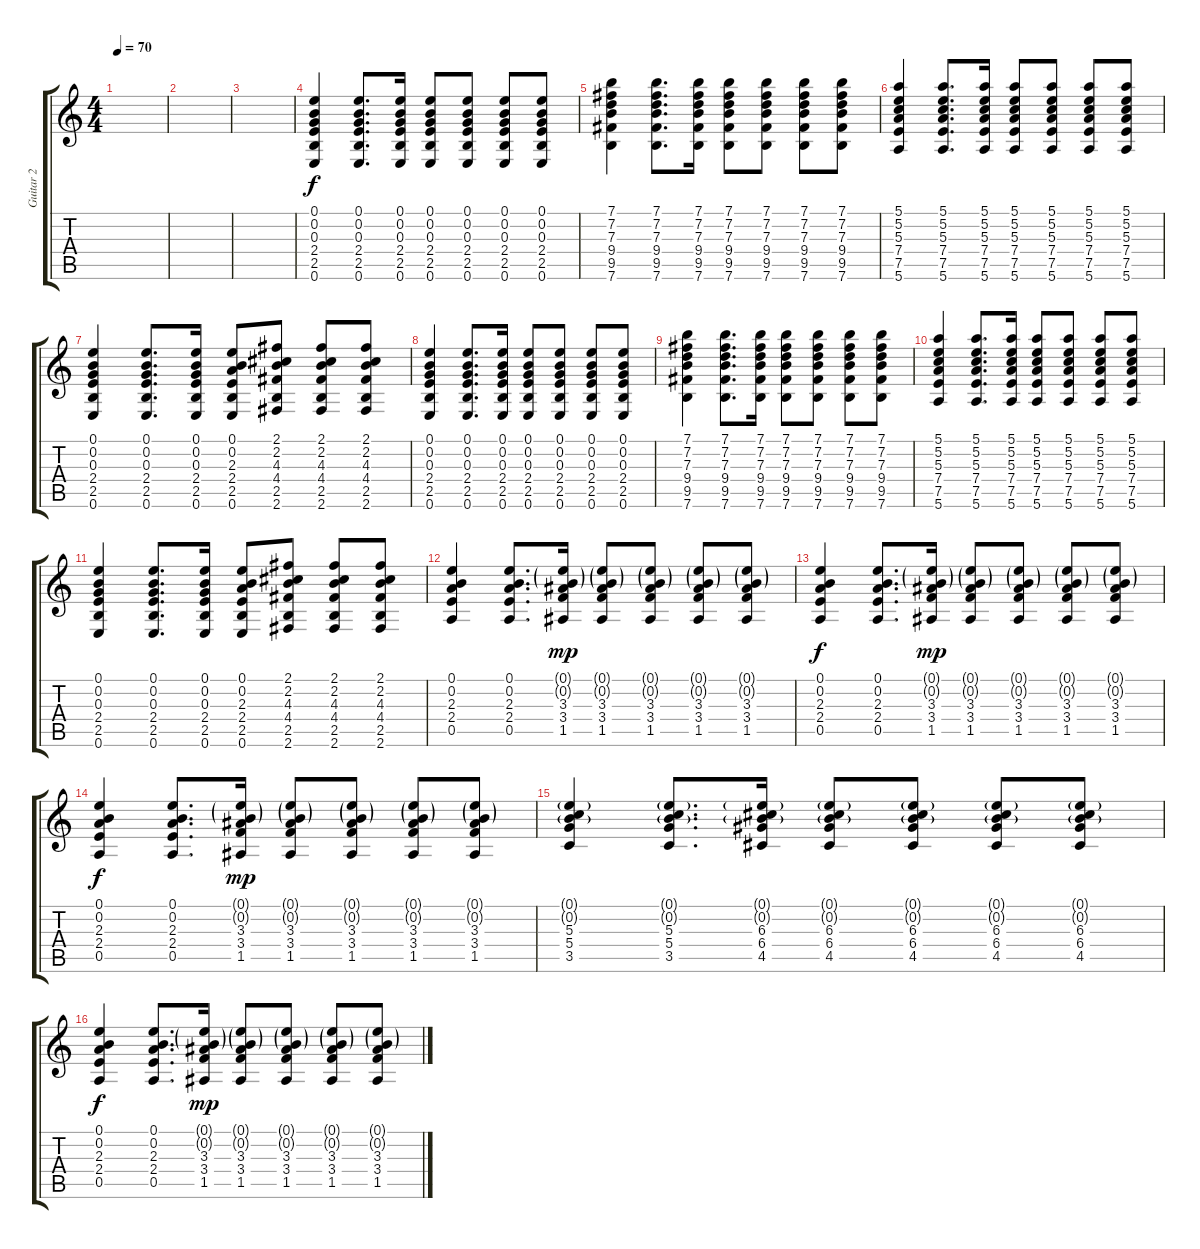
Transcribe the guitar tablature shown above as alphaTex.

\track ("Guitar 2" "Guitar 2") {instrument acousticguitarsteel}
\staff {score tabs}
\tuning (E4 B3 G3 D3 A2 E2) {hide}
\ts (4 4)
\tempo 70
\clef g2
\ks c
|
|
|
(0.1 0.2 0.3 2.4 2.5 0.6).4 (0.1 0.2 0.3 2.4 2.5 0.6).8{d} (0.1 0.2 0.3 2.4 2.5 0.6).16 (0.1 0.2 0.3 2.4 2.5 0.6).8 (0.1 0.2 0.3 2.4 2.5 0.6).8 (0.1 0.2 0.3 2.4 2.5 0.6).8 (0.1 0.2 0.3 2.4 2.5 0.6).8 |
(7.1 7.2 7.3 9.4 9.5 7.6).4 (7.1 7.2 7.3 9.4 9.5 7.6).8{d} (7.1 7.2 7.3 9.4 9.5 7.6).16 (7.1 7.2 7.3 9.4 9.5 7.6).8 (7.1 7.2 7.3 9.4 9.5 7.6).8 (7.1 7.2 7.3 9.4 9.5 7.6).8 (7.1 7.2 7.3 9.4 9.5 7.6).8 |
(5.1 5.2 5.3 7.4 7.5 5.6).4 (5.1 5.2 5.3 7.4 7.5 5.6).8{d} (5.1 5.2 5.3 7.4 7.5 5.6).16 (5.1 5.2 5.3 7.4 7.5 5.6).8 (5.1 5.2 5.3 7.4 7.5 5.6).8 (5.1 5.2 5.3 7.4 7.5 5.6).8 (5.1 5.2 5.3 7.4 7.5 5.6).8 |
(0.1 0.2 0.3 2.4 2.5 0.6).4 (0.1 0.2 0.3 2.4 2.5 0.6).8{d} (0.1 0.2 0.3 2.4 2.5 0.6).16 (0.1 0.2 2.3 2.4 2.5 0.6).8 (2.1 2.2 4.3 4.4 2.5 2.6).8 (2.1 2.2 4.3 4.4 2.5 2.6).8 (2.1 2.2 4.3 4.4 2.5 2.6).8 |
(0.1 0.2 0.3 2.4 2.5 0.6).4 (0.1 0.2 0.3 2.4 2.5 0.6).8{d} (0.1 0.2 0.3 2.4 2.5 0.6).16 (0.1 0.2 0.3 2.4 2.5 0.6).8 (0.1 0.2 0.3 2.4 2.5 0.6).8 (0.1 0.2 0.3 2.4 2.5 0.6).8 (0.1 0.2 0.3 2.4 2.5 0.6).8 |
(7.1 7.2 7.3 9.4 9.5 7.6).4 (7.1 7.2 7.3 9.4 9.5 7.6).8{d} (7.1 7.2 7.3 9.4 9.5 7.6).16 (7.1 7.2 7.3 9.4 9.5 7.6).8 (7.1 7.2 7.3 9.4 9.5 7.6).8 (7.1 7.2 7.3 9.4 9.5 7.6).8 (7.1 7.2 7.3 9.4 9.5 7.6).8 |
(5.1 5.2 5.3 7.4 7.5 5.6).4 (5.1 5.2 5.3 7.4 7.5 5.6).8{d} (5.1 5.2 5.3 7.4 7.5 5.6).16 (5.1 5.2 5.3 7.4 7.5 5.6).8 (5.1 5.2 5.3 7.4 7.5 5.6).8 (5.1 5.2 5.3 7.4 7.5 5.6).8 (5.1 5.2 5.3 7.4 7.5 5.6).8 |
(0.1 0.2 0.3 2.4 2.5 0.6).4 (0.1 0.2 0.3 2.4 2.5 0.6).8{d} (0.1 0.2 0.3 2.4 2.5 0.6).16 (0.1 0.2 2.3 2.4 2.5 0.6).8 (2.1 2.2 4.3 4.4 2.5 2.6).8 (2.1 2.2 4.3 4.4 2.5 2.6).8 (2.1 2.2 4.3 4.4 2.5 2.6).8 |
(0.1 0.2 2.3 2.4 0.5).4 (0.1 0.2 2.3 2.4 0.5).8{d} (0.1{g} 0.2{g} 3.3 3.4 1.5).16{dy mp} (0.1{g} 0.2{g} 3.3 3.4 1.5).8 (0.1{g} 0.2{g} 3.3 3.4 1.5).8 (0.1{g} 0.2{g} 3.3 3.4 1.5).8 (0.1{g} 0.2{g} 3.3 3.4 1.5).8 |
(0.1 0.2 2.3 2.4 0.5).4{dy f} (0.1 0.2 2.3 2.4 0.5).8{d} (0.1{g} 0.2{g} 3.3 3.4 1.5).16{dy mp} (0.1{g} 0.2{g} 3.3 3.4 1.5).8 (0.1{g} 0.2{g} 3.3 3.4 1.5).8 (0.1{g} 0.2{g} 3.3 3.4 1.5).8 (0.1{g} 0.2{g} 3.3 3.4 1.5).8 |
(0.1 0.2 2.3 2.4 0.5).4{dy f} (0.1 0.2 2.3 2.4 0.5).8{d} (0.1{g} 0.2{g} 3.3 3.4 1.5).16{dy mp} (0.1{g} 0.2{g} 3.3 3.4 1.5).8 (0.1{g} 0.2{g} 3.3 3.4 1.5).8 (0.1{g} 0.2{g} 3.3 3.4 1.5).8 (0.1{g} 0.2{g} 3.3 3.4 1.5).8 |
(0.1{g} 0.2{g} 5.3 5.4 3.5).4 (0.1{g} 0.2{g} 5.3 5.4 3.5).8{d} (0.1{g} 0.2{g} 6.3 6.4 4.5).16 (0.1{g} 0.2{g} 6.3 6.4 4.5).8 (0.1{g} 0.2{g} 6.3 6.4 4.5).8 (0.1{g} 0.2{g} 6.3 6.4 4.5).8 (0.1{g} 0.2{g} 6.3 6.4 4.5).8 |
(0.1 0.2 2.3 2.4 0.5).4{dy f} (0.1 0.2 2.3 2.4 0.5).8{d} (0.1{g} 0.2{g} 3.3 3.4 1.5).16{dy mp} (0.1{g} 0.2{g} 3.3 3.4 1.5).8 (0.1{g} 0.2{g} 3.3 3.4 1.5).8 (0.1{g} 0.2{g} 3.3 3.4 1.5).8 (0.1{g} 0.2{g} 3.3 3.4 1.5).8
